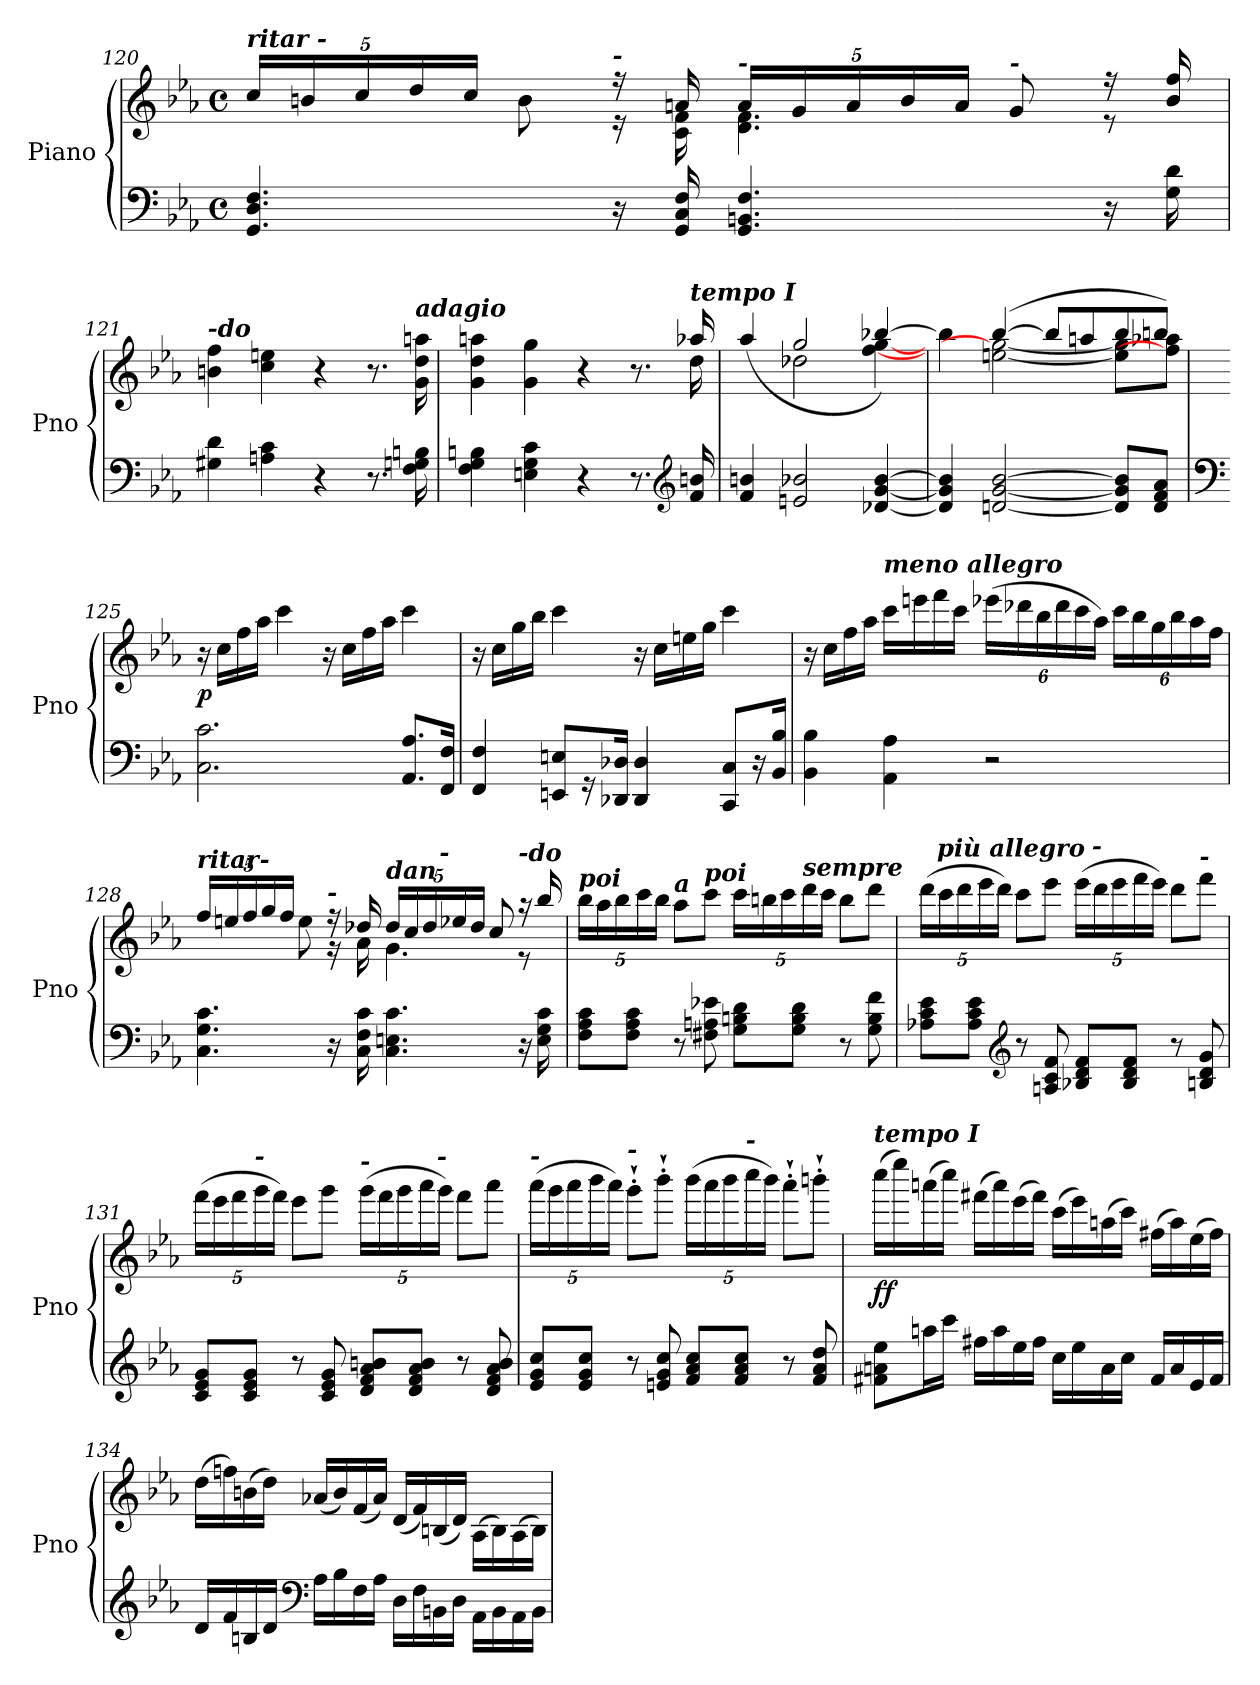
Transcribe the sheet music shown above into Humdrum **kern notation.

**kern	**kern	**dynam
*part1	*part1	*part1
*staff2	*staff1	*staff1/2
*I"Piano	*	*
*I'Pno	*	*
!!LO:LB:g=z
*clefF4	*clefG2	*
*k[b-e-a-]	*k[b-e-a-]	*
*M4/4	*M4/4	*
*met(c)	*met(c)	*
*	*Xbrackettup	*
=120	=120	=120
*	*^	*
!	!LO:TX:a:Bi:t=ritar -	!	!
4.GG/ 4.D/ 4.F/	20cc/LL	4.ryy	.
.	20bn/	.	.
.	20cc/	.	.
.	20dd/	.	.
.	20cc/JJ	.	.
.	8b\	.	.
!	!LO:TX:a:Bi:t=-	!	!
16r	16r	16r	.
16GG/ 16C/ 16F/	16an/	16c\ 16f\	.
!	!LO:TX:a:Bi:t=-	!	!
4.GG/ 4.BBn/ 4.F/	20a/LL	4.d\ 4.f\	.
.	20g/	.	.
.	20a/	.	.
.	20b/	.	.
.	20a/JJ	.	.
!	!LO:TX:a:Bi:t=-	!	!
.	8g/	.	.
16r	16r	8r	.
16G\ 16d\	16b/ 16ff/	.	.
*	*v	*v	*
=121	=121	=121
!	!LO:TX:a:Bi:t=-do	!
4G#X\ 4d\	4bn\ 4ff\	.
4An\ 4c\	4cc\ 4een\	.
4r	4r	.
8.r	8.r	.
!	!LO:TX:a:Bi:t=adagio	!
16F\ 16Gn\ 16Bn\	16g\ 16dd\ 16aan\	.
=122	=122	=122
*	*^	*
4F\ 4G\ 4Bn\	4g\ 4dd\ 4aan\	2...ryy	.
4En\ 4G\ 4c\	4g\ 4gg\	.	.
4r	4r	.	.
8.r	8.r	.	.
*clefG2	*	*	*
!	!LO:TX:a:Bi:t=tempo I	!	!
16f/ 16bn/	16aa-X/	16dd\	.
=123	=123	=123	=123
4f/ 4bn/	(>4aa-/	4ryy	.
2en/ 2b-X/	2gg/	2dd-X\	.
[4d-X/ [4g/ [4b-/	[4bb-X/)	[4ff\ [4gg\	.
!!LO:LB:g=z	!!
=124	=124	=124	=124
4d-/] 4g/] 4b-/]	4bb-\]	4ryy	.
!	!	!	!LO:DY:b
[2dn/ [2g/ [2b-/	(>[4bb-/	[2een\ 2gg\_	other-dynamics
.	8bb-/L]	.	.
.	8aan/	.	.
8d/] 8g/] 8b-/]L	8bb-/	8ee\] 8gg\]L	.
8d/ 8f/ 8a-/J	8bbn/J)	8ff\] 8aa-X\J	.
*	*v	*v	*
=125	=125	=125
*clefF4	*	*
*	*^	*
!	!	!	!LO:DY:b
*	*v	*v	*
2.C\ 2.c\	16r	p
.	16cc\LL	.
.	16ff\	.
.	16aa-\JJ	.
.	4ccc\	.
.	16r	.
.	16cc\LL	.
.	16ff\	.
.	16aa-\JJ	.
8.AA-/ 8.A-/L	4ccc\	.
16FF/ 16F/Jk	.	.
=126	=126	=126
4FF/ 4F/	16r	.
.	16cc\LL	.
.	16gg\	.
.	16bb-\JJ	.
8EEn/ 8En/L	4ccc\	.
16r	.	.
16DD-X/ 16D-X/Jk	.	.
4DD-/ 4D-/	16r	.
.	16cc\LL	.
.	16een\	.
.	16gg\JJ	.
8CC/ 8C/L	4ccc\	.
16r	.	.
16BB-/ 16B-/Jk	.	.
!!LO:LB:g=z
=127	=127	=127
4BB-\ 4B-\	16r	.
.	16cc\LL	.
.	16ff\	.
.	16aa-\JJ	.
!	!LO:TX:a:Bi:t=meno allegro	!
4AA-\ 4A-\	16ccc\LL	.
.	16eeen\	.
.	16fff\	.
.	16ccc\JJ	.
2r	(>24eee-X\LL	.
.	24ddd-X\	.
.	24bb-\	.
.	24ddd-\	.
.	24ccc\	.
.	24aa-\JJ)	.
.	24ccc\LL	.
.	24bb-\	.
.	24gg\	.
.	24bb-\	.
.	24aa-\	.
.	24ff\JJ	.
!!LO:LB:g=z
=128	=128	=128
*	*^	*
!	!LO:TX:a:Bi:t=ritar	!	!
4.C\ 4.G\ 4.c\	20ff/LL	4.ryy	.
.	20een/	.	.
.	20ff/	.	.
!	!LO:TX:a:Bi:t=-	!	!
.	20gg/	.	.
.	20ff/JJ	.	.
.	8ee\	.	.
!	!LO:TX:a:Bi:t=-	!	!
16r	16r	16r	.
16C\ 16F\ 16c\	16dd-X/	16a-\	.
!	!LO:TX:a:Bi:t=dan	!	!
4.C\ 4.En\ 4.c\	20dd-/LL	4.g\	.
.	20cc/	.	.
.	20dd-/	.	.
!	!LO:TX:a:Bi:t=-	!	!
.	20ee-X/	.	.
.	20dd-/JJ	.	.
.	8cc/	.	.
!	!LO:TX:a:Bi:t=-do	!	!
16r	16r	8r	.
16E\ 16G\ 16c\	16bb-/	.	.
*	*v	*v	*
=129	=129	=129
!	!LO:TX:a:Bi:t=poi	!
8F\ 8A-\ 8c\L	20bb-\LL	.
.	20aa-\	.
.	20bb-\	.
8F\ 8A-\ 8c\J	.	.
.	20ccc\	.
.	20bb-\JJ	.
!	!LO:TX:a:Bi:t=a	!
8r	8aa-\L	.
!	!LO:TX:a:Bi:t=poi	!
8F#X\ 8An\ 8e-X\	8ccc\J	.
8G\ 8Bn\ 8d\L	20ccc\LL	.
.	20bbn\	.
.	20ccc\	.
8G\ 8B\ 8d\J	.	.
!	!LO:TX:a:Bi:t=sempre	!
.	20ddd\	.
.	20ccc\JJ	.
8r	8bb\L	.
8G\ 8B\ 8f\	8ddd\J	.
!!LO:LB:g=z
=130	=130	=130
8A-X\ 8c\ 8e-\L	(>20ddd\LL	.
!	!LO:TX:a:Bi:t=più allegro	!
.	20ccc\	.
.	20ddd\	.
8A-\ 8c\ 8e-\J	.	.
.	20eee-\	.
.	20ddd\JJ)	.
*clefG2	*	*
8r	8ccc\L	.
8An/ 8c/ 8f/	8eee-\J	.
8B-X/ 8d/ 8f/L	(>20eee-\LL	.
!	!LO:TX:a:Bi:t=-	!
.	20ddd\	.
.	20eee-\	.
8B-/ 8d/ 8f/J	.	.
.	20fff\	.
.	20eee-\JJ)	.
8r	8ddd\L	.
!	!LO:TX:a:Bi:t=-	!
8Bn/ 8d/ 8g/	8fff\J	.
=131	=131	=131
8c/ 8e-/ 8g/L	(>20fff\LL	.
.	20eee-\	.
.	20fff\	.
8c/ 8e-/ 8g/J	.	.
!	!LO:TX:a:Bi:t=-	!
.	20ggg\	.
.	20fff\JJ)	.
8r	8eee-\L	.
8c/ 8e-/ 8g/	8ggg\J	.
!	!LO:TX:a:Bi:t=-	!
8d/ 8f/ 8a-/ 8bn/L	(>20ggg\LL	.
.	20fff\	.
.	20ggg\	.
8d/ 8f/ 8a-/ 8b/J	.	.
.	20aaa-\	.
!	!LO:TX:a:Bi:t=-	!
.	20ggg\JJ)	.
8r	8fff\L	.
8d/ 8f/ 8a-/ 8b/	8aaa-\J	.
!!LO:PB:g=z
=132	=132	=132
!	!LO:TX:a:Bi:t=-	!
8e-/ 8g/ 8cc/L	(>20aaa-\LL	.
.	20ggg\	.
.	20aaa-\	.
8e-/ 8g/ 8cc/J	.	.
.	20bbb-\	.
.	20aaa-\JJ)	.
!	!LO:TX:a:Bi:t=-	!
8r	8ggg'`\L	.
8en/ 8g/ 8cc/	8bbb-'`\J	.
8f/ 8a-/ 8cc/L	(>20bbb-\LL	.
.	20aaa-\	.
.	20bbb-\	.
8f/ 8a-/ 8cc/J	.	.
!	!LO:TX:a:Bi:t=-	!
.	20cccc\	.
.	20bbb-\JJ)	.
8r	8aaa-'`\L	.
8f/ 8a-/ 8dd/	8bbbn'`\J	.
=133	=133	=133
!	!LO:TX:a:Bi:t=tempo I	!
!	!	!LO:DY:b
8f#X\ 8an\ 8ee-\L	(>16cccc\LL	ff
.	16eeee-\)	.
16aan\L	(>16aaan\	.
16ccc\JJ	16cccc\JJ)	.
16ff#X\LL	(>16fff#X\LL	.
16aa\	16aaa\)	.
16ee-\	(>16eee-\	.
16ff#\JJ	16fff#\JJ)	.
16cc\LL	(>16ccc\LL	.
16ee-\	16eee-\)	.
16a\	(>16aan\	.
16cc\JJ	16ccc\JJ)	.
16f#/LL	(>16ff#X\LL	.
16a/	16aa\)	.
16e-/	(>16ee-\	.
16f#/JJ	16ff#\JJ)	.
!!LO:LB:g=z
=134	=134	=134
16d/LL	(>16dd\LL	.
16f/	16ffn\)	.
16Bn/	(>16bn\	.
16d/JJ	16dd\JJ)	.
*clefF4	*	*
16A-\LL	(<16a-X/LL	.
16B\	16b/)	.
16F\	(<16f/	.
16A-\JJ	16a-/JJ)	.
16D\LL	(<16d/LL	.
16F\	16f/)	.
16BBn\	(<16Bn/	.
16D\JJ	16d/JJ)	.
16AA-\LL	(>16A-\LL	.
16BB\	16B\)	.
16AA-\	(>16A-\	.
16BB\JJ	16B\JJ)	.
=	=	=
*-	*-	*-
